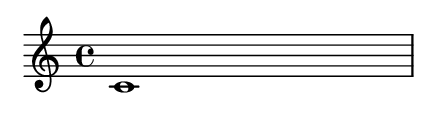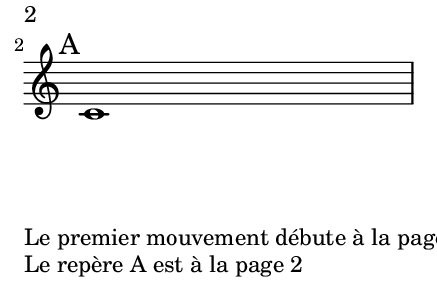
%% Generated by lilypond-book
%% Options: [exampleindent=10.16\mm,indent=0\mm,line-width=160\mm,papersize="a8landscape"]
\include "lilypond-book-preamble.ly"


% ****************************************************************
% Start cut-&-pastable-section
% ****************************************************************

#(ly:set-option 'eps-box-padding 3.000000)



\paper {
  #(set-paper-size "a8landscape")
  indent = 0\mm
  line-width = 160\mm
  % offset the left padding, also add 1mm as lilypond creates cropped
  % images with a little space on the right
  line-width = #(- line-width (* mm  3.000000) (* mm 1))
}

\layout {
  
}




% ****************************************************************
% ly snippet:
% ****************************************************************
\sourcefileline 2000
\header { tagline = ##f }
\book {
  \label #'firstScore
  \score {
    {
      c'1
      \pageBreak \mark A \label #'markA
      c'1
    }
  }

  \markup { Le premier mouvement débute à la page \page-ref #'firstScore "0" "?" }
  \markup { Le repère A est à la page \page-ref #'markA "0" "?" }
}



% ****************************************************************
% end ly snippet
% ****************************************************************
